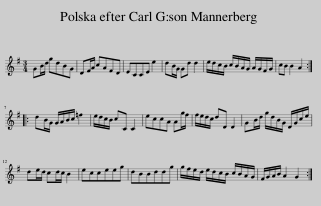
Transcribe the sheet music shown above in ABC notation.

X:1
L:1/8
M:3/4
I:linebreak $
K:G
V:1 treble
V:1
 GB/d/ gdBG | DF/A/ cAFD | ECCE e2 | dB/G/ Gd d2 | e/d/c/B/ c/B/A/G/ A/G/F/G/ | %5
 cB B2 A2 ::$ dB/G/ G/A/B/c/ =f2 | e/d/c/B/ cC C2 | eccA Ag/f/ | f/e/d/c/ dD D2 | %10
 GB/d/ g/d/B/G/ D/G/c/e/ |$ de/d/ cd/c/ B2 | ecceeg | dBBddg | g/f/e/d/ e/d/c/B/ c/B/A/G/ | %15
 F/G/A/B/ A2 G2 :| %16
